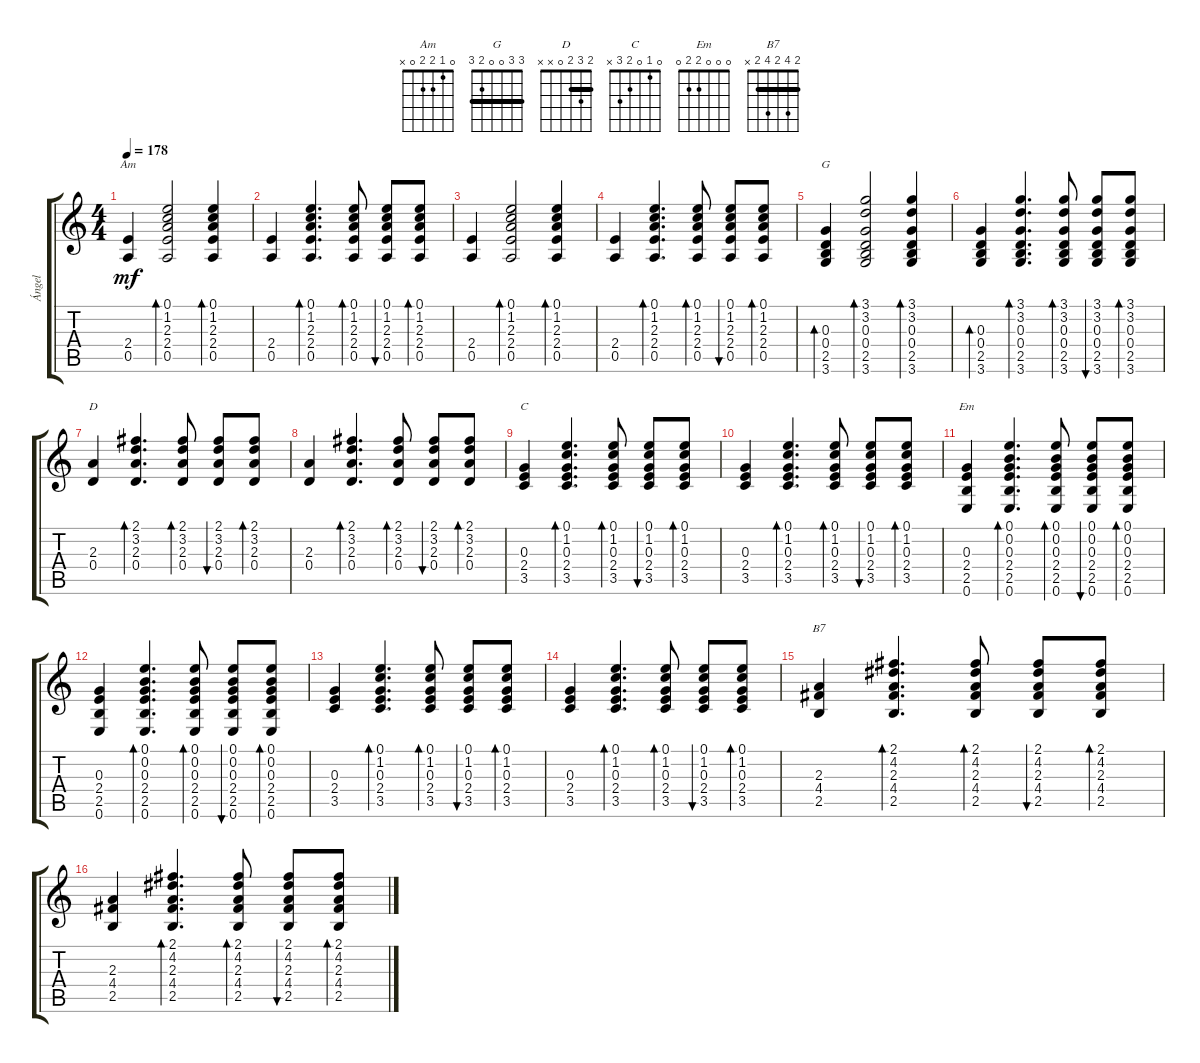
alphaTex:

\track ("Ángel" "Ángel") {instrument acousticguitarsteel}
\staff {score tabs}
\tuning (E4 B3 G3 D3 A2 E2) {hide}
\chord ("Am" 0 1 2 2 0 x)
\chord ("G" 3 3 0 0 2 3) {barre 3}
\chord ("D" 2 3 2 0 x x) {barre 2}
\chord ("C" 0 1 0 2 3 x)
\chord ("Em" 0 0 0 2 2 0)
\chord ("B7" 2 4 2 4 2 x) {barre 2}
\ts (4 4)
\tempo 178
\clef g2
\ks c
(2.4 0.5).4{ch "Am" dy mf} (0.1 1.2 2.3 2.4 0.5).2{bd 30} (0.1 1.2 2.3 2.4 0.5).4{bd 30} |
(2.4 0.5).4 (0.1 1.2 2.3 2.4 0.5).4{d bd 30} (0.1 1.2 2.3 2.4 0.5).8{bd 30} (0.1 1.2 2.3 2.4 0.5).8{bu 30} (0.1 1.2 2.3 2.4 0.5).8{bd 30} |
(2.4 0.5).4 (0.1 1.2 2.3 2.4 0.5).2{bd 30} (0.1 1.2 2.3 2.4 0.5).4{bd 30} |
(2.4 0.5).4 (0.1 1.2 2.3 2.4 0.5).4{d bd 30} (0.1 1.2 2.3 2.4 0.5).8{bd 30} (0.1 1.2 2.3 2.4 0.5).8{bu 30} (0.1 1.2 2.3 2.4 0.5).8{bd 30} |
(0.3 0.4 2.5 3.6).4{bd 30 ch "G"} (3.1 3.2 0.3 0.4 2.5 3.6).2{bd 30} (3.1 3.2 0.3 0.4 2.5 3.6).4{bd 30} |
(0.3 0.4 2.5 3.6).4{bd 30} (3.1 3.2 0.3 0.4 2.5 3.6).4{d bd 30} (3.1 3.2 0.3 0.4 2.5 3.6).8{bd 30} (3.1 3.2 0.3 0.4 2.5 3.6).8{bu 30} (3.1 3.2 0.3 0.4 2.5 3.6).8{bd 30} |
(2.3 0.4).4{ch "D"} (2.1 3.2 2.3 0.4).4{d bd 30} (2.1 3.2 2.3 0.4).8{bd 30} (2.1 3.2 2.3 0.4).8{bu 30} (2.1 3.2 2.3 0.4).8{bd 30} |
(2.3 0.4).4 (2.1 3.2 2.3 0.4).4{d bd 30} (2.1 3.2 2.3 0.4).8{bd 30} (2.1 3.2 2.3 0.4).8{bu 30} (2.1 3.2 2.3 0.4).8{bd 30} |
(0.3 2.4 3.5).4{ch "C"} (0.1 1.2 0.3 2.4 3.5).4{d bd 30} (0.1 1.2 0.3 2.4 3.5).8{bd 60} (0.1 1.2 0.3 2.4 3.5).8{bu 60} (0.1 1.2 0.3 2.4 3.5).8{bd 60} |
(0.3 2.4 3.5).4 (0.1 1.2 0.3 2.4 3.5).4{d bd 30} (0.1 1.2 0.3 2.4 3.5).8{bd 60} (0.1 1.2 0.3 2.4 3.5).8{bu 60} (0.1 1.2 0.3 2.4 3.5).8{bd 60} |
(0.3 2.4 2.5 0.6).4{ch "Em"} (0.1 0.2 0.3 2.4 2.5 0.6).4{d bd 30} (0.1 0.2 0.3 2.4 2.5 0.6).8{bd 30} (0.1 0.2 0.3 2.4 2.5 0.6).8{bu 30} (0.1 0.2 0.3 2.4 2.5 0.6).8{bd 30} |
(0.3 2.4 2.5 0.6).4 (0.1 0.2 0.3 2.4 2.5 0.6).4{d bd 30} (0.1 0.2 0.3 2.4 2.5 0.6).8{bd 30} (0.1 0.2 0.3 2.4 2.5 0.6).8{bu 30} (0.1 0.2 0.3 2.4 2.5 0.6).8{bd 30} |
(0.3 2.4 3.5).4 (0.1 1.2 0.3 2.4 3.5).4{d bd 30} (0.1 1.2 0.3 2.4 3.5).8{bd 60} (0.1 1.2 0.3 2.4 3.5).8{bu 60} (0.1 1.2 0.3 2.4 3.5).8{bd 60} |
(0.3 2.4 3.5).4 (0.1 1.2 0.3 2.4 3.5).4{d bd 30} (0.1 1.2 0.3 2.4 3.5).8{bd 60} (0.1 1.2 0.3 2.4 3.5).8{bu 60} (0.1 1.2 0.3 2.4 3.5).8{bd 60} |
(2.3 4.4 2.5).4{ch "B7"} (2.1 4.2 2.3 4.4 2.5).4{d bd 30} (2.1 4.2 2.3 4.4 2.5).8{bd 30} (2.1 4.2 2.3 4.4 2.5).8{bu 30} (2.1 4.2 2.3 4.4 2.5).8{bd 30} |
(2.3 4.4 2.5).4 (2.1 4.2 2.3 4.4 2.5).4{d bd 30} (2.1 4.2 2.3 4.4 2.5).8{bd 30} (2.1 4.2 2.3 4.4 2.5).8{bu 30} (2.1 4.2 2.3 4.4 2.5).8{bd 30}
